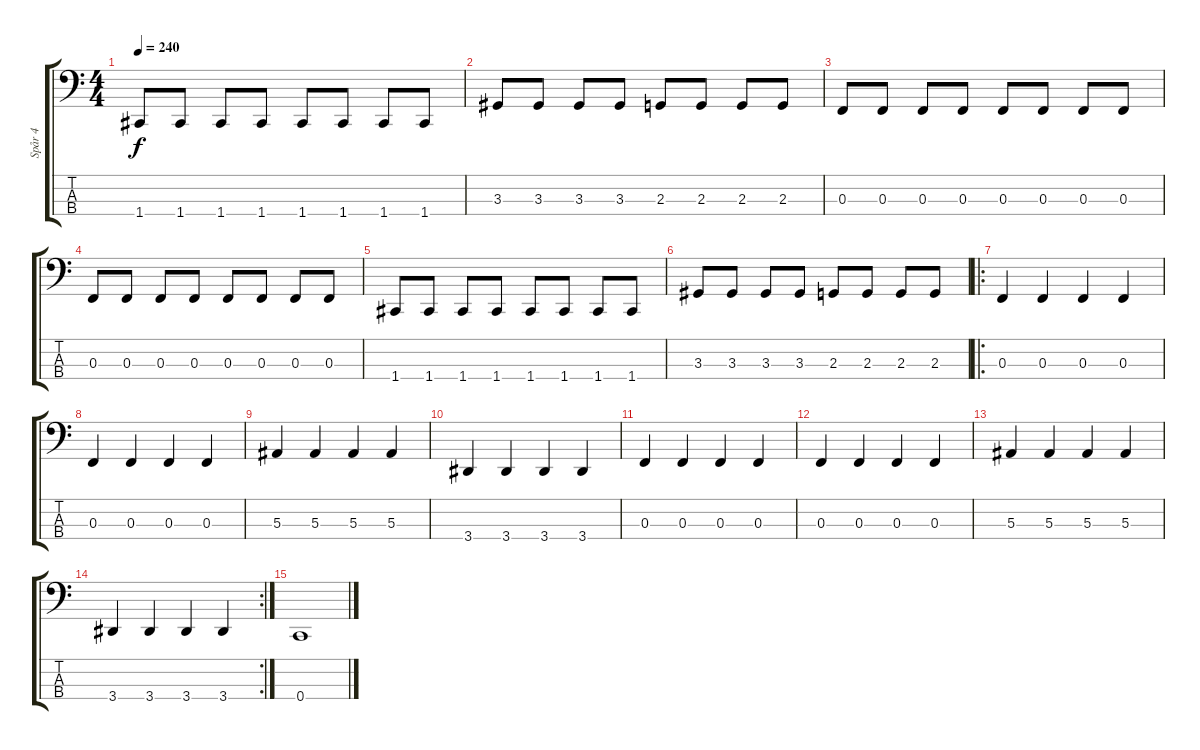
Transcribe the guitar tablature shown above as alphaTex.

\track ("Spår 4" "Spår 4") {instrument electricbasspick}
\staff {score tabs}
\tuning (Eb2 Bb1 F1 C1) {hide}
\ts (4 4)
\tempo 240
\clef f4
\ks c
1.4.8{dy f} 1.4.8 1.4.8 1.4.8 1.4.8 1.4.8 1.4.8 1.4.8 |
3.3.8 3.3.8 3.3.8 3.3.8 2.3.8 2.3.8 2.3.8 2.3.8 |
0.3.8 0.3.8 0.3.8 0.3.8 0.3.8 0.3.8 0.3.8 0.3.8 |
0.3.8 0.3.8 0.3.8 0.3.8 0.3.8 0.3.8 0.3.8 0.3.8 |
1.4.8 1.4.8 1.4.8 1.4.8 1.4.8 1.4.8 1.4.8 1.4.8 |
3.3.8 3.3.8 3.3.8 3.3.8 2.3.8 2.3.8 2.3.8 2.3.8 |
\ro
0.3.4 0.3.4 0.3.4 0.3.4 |
0.3.4 0.3.4 0.3.4 0.3.4 |
5.3.4 5.3.4 5.3.4 5.3.4 |
3.4.4 3.4.4 3.4.4 3.4.4 |
0.3.4 0.3.4 0.3.4 0.3.4 |
0.3.4 0.3.4 0.3.4 0.3.4 |
5.3.4 5.3.4 5.3.4 5.3.4 |
\rc 2
3.4.4 3.4.4 3.4.4 3.4.4 |
0.4.1
